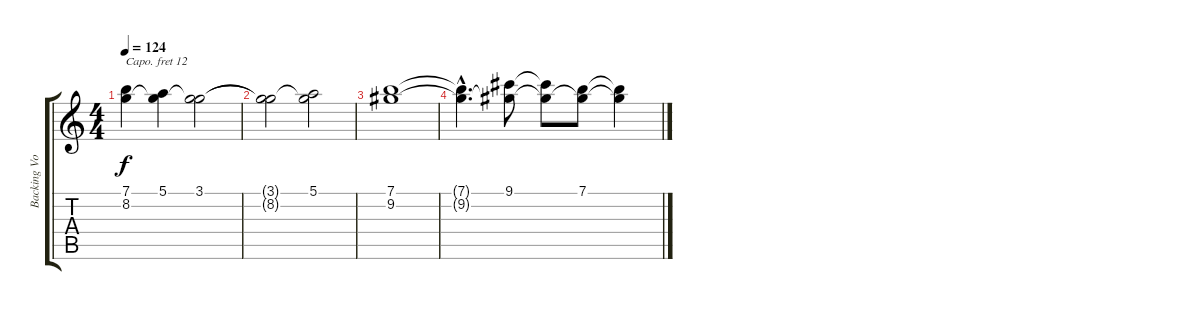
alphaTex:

\track ("Backing Vocal 1" "Backing Vo") {instrument choiraahs}
\staff {score tabs}
\capo 12
\tuning (E4 B3 G3 D3 A2 E2) {hide}
\ts (4 4)
\tempo 124
\clef g2
\ks c
(7.1 8.2).4{dy f} (5.1 8.2{t}).4 (3.1 8.2{t}).2 |
(3.1{t} 8.2{t}).2 (5.1 8.2{t}).2 |
(7.1 9.2).1 |
(7.1{hac t} 9.2{hac t}).4{d} (9.1 9.2{t}).8 (9.1{t} 9.2{t}).8 (7.1 9.2{t}).8 (7.1{t} 9.2{t}).4
